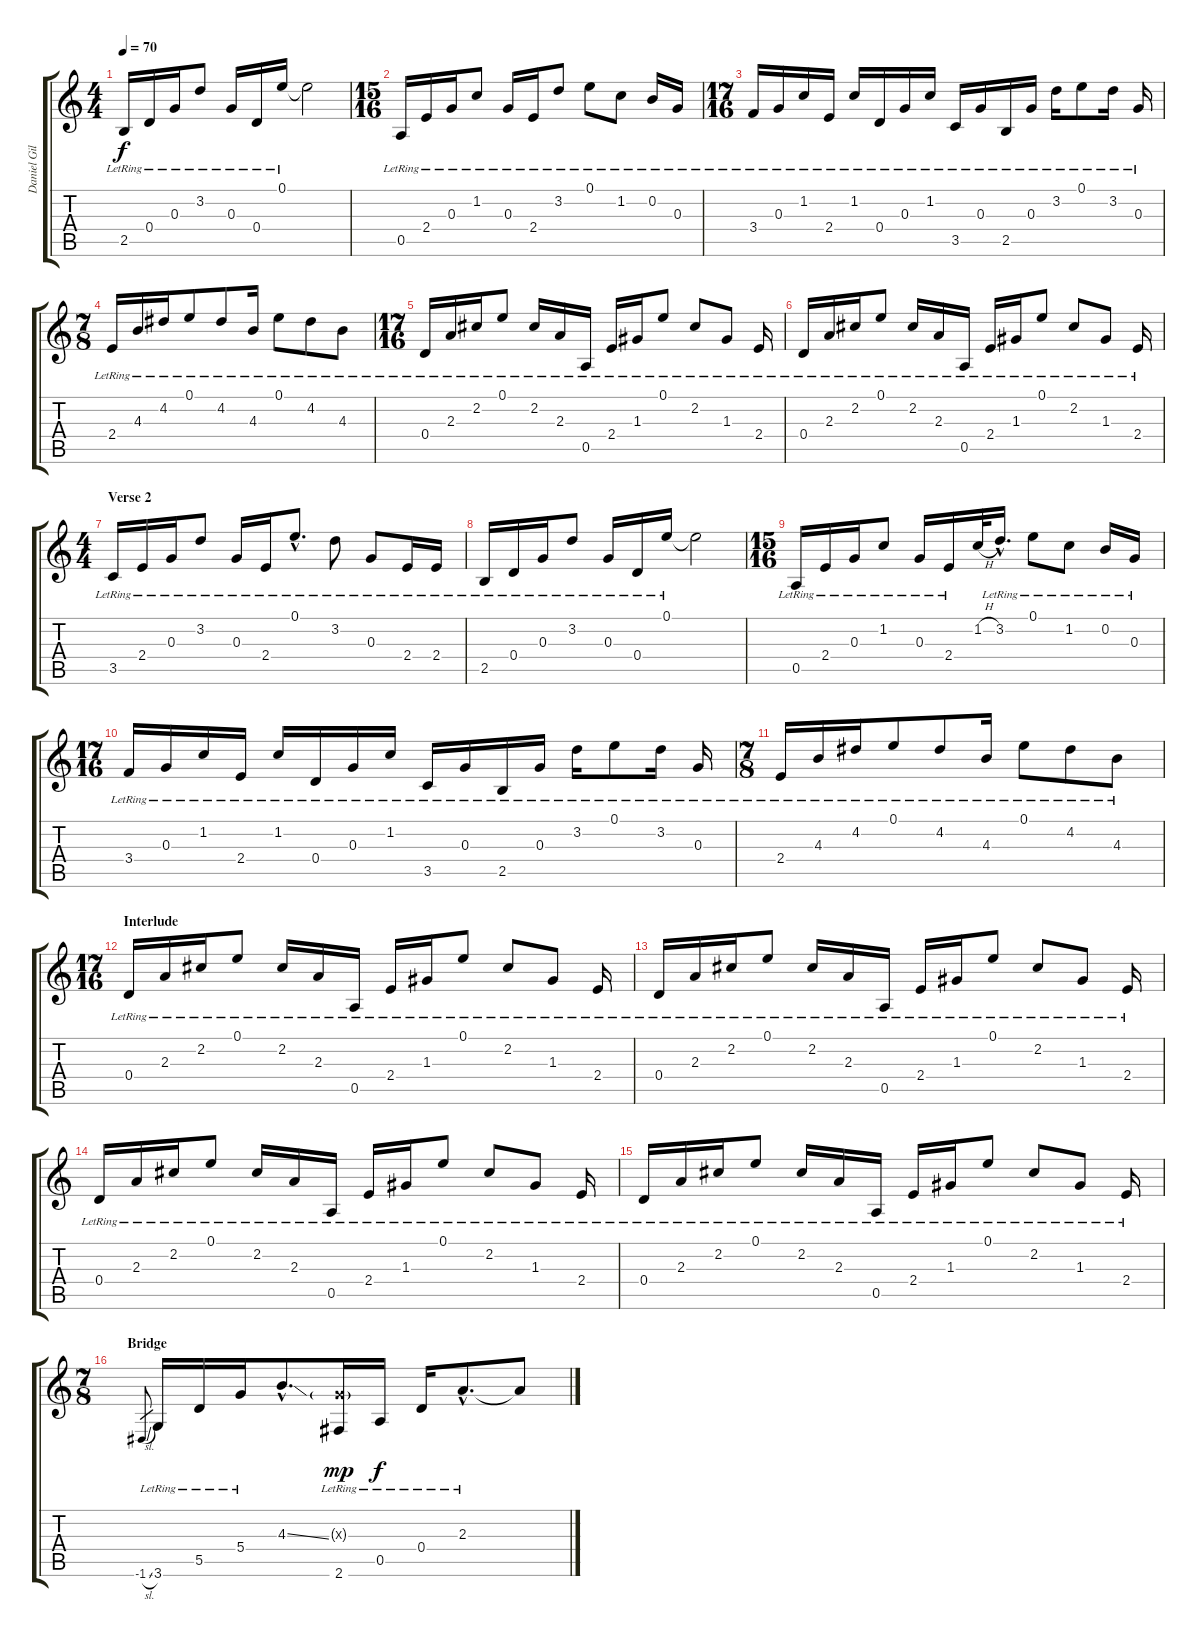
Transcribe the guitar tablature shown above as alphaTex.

\track ("Daniel Gildenlow" "Daniel Gil") {instrument electricguitarjazz}
\staff {score tabs}
\tuning (E4 B3 G3 D3 A2 E2) {hide}
\ts (4 4)
\tempo 70
\clef g2
\ks c
2.5{lr}.16{dy f} 0.4{lr}.16 0.3{lr}.16 3.2{lr}.8 0.3{lr}.16 0.4{lr}.16 0.1{lr}.16 0.1{t}.2 |
\ts (15 16)
0.5{lr}.16 2.4{lr}.16 0.3{lr}.16 1.2{lr}.8 0.3{lr}.16 2.4{lr}.16 3.2{lr}.8 0.1{lr}.8 1.2{lr}.8 0.2{lr}.16 0.3{lr}.16 |
\ts (17 16)
3.4{lr}.16 0.3{lr}.16 1.2{lr}.16 2.4{lr}.16 1.2{lr}.16 0.4{lr}.16 0.3{lr}.16 1.2{lr}.16 3.5{lr}.16 0.3{lr}.16 2.5{lr}.16 0.3{lr}.16 3.2{lr}.16 0.1{lr}.8 3.2{lr}.16 0.3{lr}.16 |
\ts (7 8)
2.4{lr}.16 4.3{lr}.16 4.2{lr}.16 0.1{lr}.8 4.2{lr}.8 4.3{lr}.16 0.1{lr}.8 4.2{lr}.8 4.3{lr}.8 |
\ts (17 16)
0.4{lr}.16 2.3{lr}.16 2.2{lr}.16 0.1{lr}.8 2.2{lr}.16 2.3{lr}.16 0.5{lr}.16 2.4{lr}.16 1.3{lr}.16 0.1{lr}.8 2.2{lr}.8 1.3{lr}.8 2.4{lr}.16 |
0.4{lr}.16 2.3{lr}.16 2.2{lr}.16 0.1{lr}.8 2.2{lr}.16 2.3{lr}.16 0.5{lr}.16 2.4{lr}.16 1.3{lr}.16 0.1{lr}.8 2.2{lr}.8 1.3{lr}.8 2.4{lr}.16 |
\ts (4 4)
\section ("" "Verse 2")
3.5{lr}.16 2.4{lr}.16 0.3{lr}.16 3.2{lr}.8 0.3{lr}.16 2.4{lr}.16 0.1{hac lr}.8{d} 3.2{lr}.8 0.3{lr}.8 2.4{lr}.16 2.4{lr}.16 |
2.5{lr}.16 0.4{lr}.16 0.3{lr}.16 3.2{lr}.8 0.3{lr}.16 0.4{lr}.16 0.1{lr}.16 0.1{t}.2 |
\ts (15 16)
0.5{lr}.16 2.4{lr}.16 0.3{lr}.16 1.2{lr}.8 0.3{lr}.16 2.4{lr}.16 1.2{h}.32 3.2{hac lr}.16{d} 0.1{lr}.8 1.2{lr}.8 0.2{lr}.16 0.3{lr}.16 |
\ts (17 16)
3.4{lr}.16 0.3{lr}.16 1.2{lr}.16 2.4{lr}.16 1.2{lr}.16 0.4{lr}.16 0.3{lr}.16 1.2{lr}.16 3.5{lr}.16 0.3{lr}.16 2.5{lr}.16 0.3{lr}.16 3.2{lr}.16 0.1{lr}.8 3.2{lr}.16 0.3{lr}.16 |
\ts (7 8)
2.4{lr}.16 4.3{lr}.16 4.2{lr}.16 0.1{lr}.8 4.2{lr}.8 4.3{lr}.16 0.1{lr}.8 4.2{lr}.8 4.3{lr}.8 |
\ts (17 16)
\section ("" "Interlude")
0.4{lr}.16 2.3{lr}.16 2.2{lr}.16 0.1{lr}.8 2.2{lr}.16 2.3{lr}.16 0.5{lr}.16 2.4{lr}.16 1.3{lr}.16 0.1{lr}.8 2.2{lr}.8 1.3{lr}.8 2.4{lr}.16 |
0.4{lr}.16 2.3{lr}.16 2.2{lr}.16 0.1{lr}.8 2.2{lr}.16 2.3{lr}.16 0.5{lr}.16 2.4{lr}.16 1.3{lr}.16 0.1{lr}.8 2.2{lr}.8 1.3{lr}.8 2.4{lr}.16 |
0.4{lr}.16 2.3{lr}.16 2.2{lr}.16 0.1{lr}.8 2.2{lr}.16 2.3{lr}.16 0.5{lr}.16 2.4{lr}.16 1.3{lr}.16 0.1{lr}.8 2.2{lr}.8 1.3{lr}.8 2.4{lr}.16 |
0.4{lr}.16 2.3{lr}.16 2.2{lr}.16 0.1{lr}.8 2.2{lr}.16 2.3{lr}.16 0.5{lr}.16 2.4{lr}.16 1.3{lr}.16 0.1{lr}.8 2.2{lr}.8 1.3{lr}.8 2.4{lr}.16 |
\ts (7 8)
\section ("" "Bridge")
-1.6{sl}.8{gr} 3.6{lr}.16 5.5{lr}.16 5.4{lr}.16 4.3{ss hac}.8{d} (0.3{g x} 2.6{lr}).16{dy mp} 0.5{lr}.16{dy f} 0.4{lr}.16 2.3{hac lr}.8{d} 2.3{t}.8
